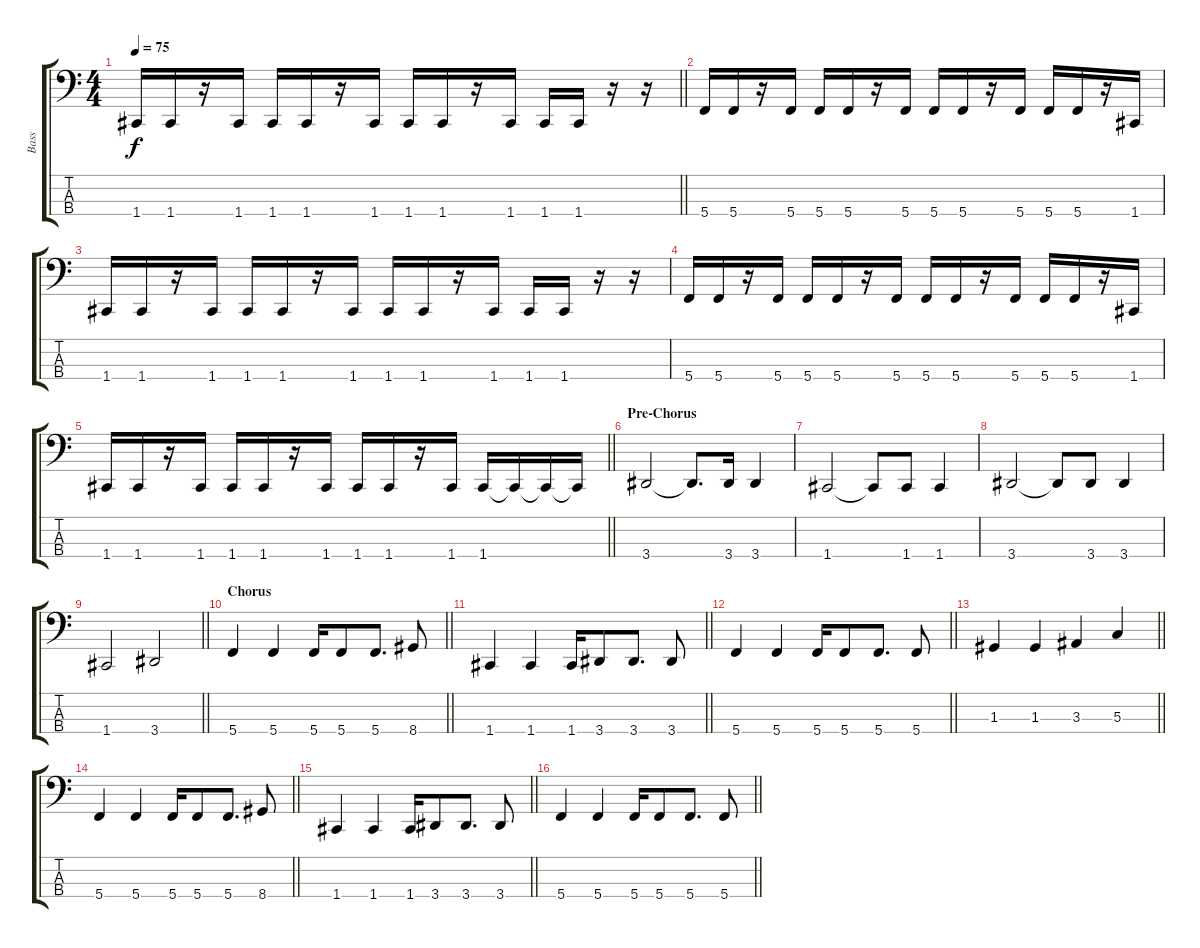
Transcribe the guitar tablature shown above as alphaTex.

\track ("Bass" "Bass") {instrument electricbassfinger}
\staff {score tabs}
\tuning (F2 C2 G1 C1) {hide}
\ts (4 4)
\tempo 75
\clef f4
\barLineRight lightlight
\ks c
1.4.16{dy f} 1.4.16 r.16 1.4.16 1.4.16 1.4.16 r.16 1.4.16 1.4.16 1.4.16 r.16 1.4.16 1.4.16 1.4.16 r.16 r.16 |
5.4.16 5.4.16 r.16 5.4.16 5.4.16 5.4.16 r.16 5.4.16 5.4.16 5.4.16 r.16 5.4.16 5.4.16 5.4.16 r.16 1.4.16 |
1.4.16 1.4.16 r.16 1.4.16 1.4.16 1.4.16 r.16 1.4.16 1.4.16 1.4.16 r.16 1.4.16 1.4.16 1.4.16 r.16 r.16 |
5.4.16 5.4.16 r.16 5.4.16 5.4.16 5.4.16 r.16 5.4.16 5.4.16 5.4.16 r.16 5.4.16 5.4.16 5.4.16 r.16 1.4.16 |
\barLineRight lightlight
1.4.16 1.4.16 r.16 1.4.16 1.4.16 1.4.16 r.16 1.4.16 1.4.16 1.4.16 r.16 1.4.16 1.4.16 1.4{t}.16 1.4{t}.16 1.4{t}.16 |
\section ("" "Pre-Chorus")
3.4.2 3.4{t}.8{d} 3.4.16 3.4.4 |
1.4.2 1.4{t}.8 1.4.8 1.4.4 |
3.4.2 3.4{t}.8 3.4.8 3.4.4 |
\barLineRight lightlight
1.4.2 3.4.2 |
\section ("" "Chorus")
\barLineRight lightlight
5.4.4 5.4.4 5.4.16 5.4.8 5.4.8{d} 8.4.8 |
\barLineRight lightlight
1.4.4 1.4.4 1.4.16 3.4.8 3.4.8{d} 3.4.8 |
\barLineRight lightlight
5.4.4 5.4.4 5.4.16 5.4.8 5.4.8{d} 5.4.8 |
\barLineRight lightlight
1.3.4 1.3.4 3.3.4 5.3.4 |
\barLineRight lightlight
5.4.4 5.4.4 5.4.16 5.4.8 5.4.8{d} 8.4.8 |
\barLineRight lightlight
1.4.4 1.4.4 1.4.16 3.4.8 3.4.8{d} 3.4.8 |
\barLineRight lightlight
5.4.4 5.4.4 5.4.16 5.4.8 5.4.8{d} 5.4.8
